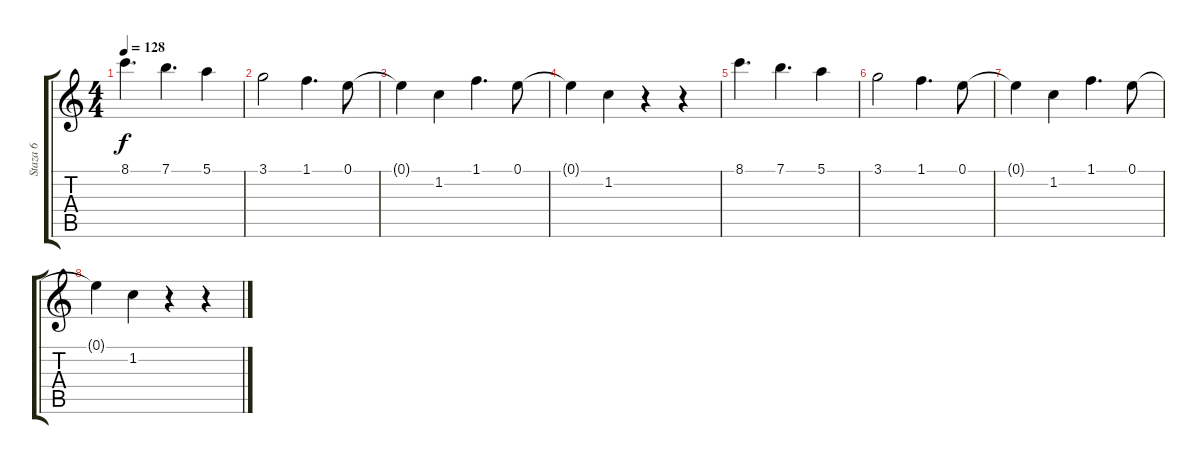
\track ("Staza 6" "Staza 6") {instrument overdrivenguitar}
\staff {score tabs}
\tuning (E4 B3 G3 D3 A2 E2) {hide}
\ts (4 4)
\tempo 128
\clef g2
\ks c
8.1.4{d dy f} 7.1.4{d} 5.1.4 |
3.1.2 1.1.4{d} 0.1.8 |
0.1{t}.4 1.2.4 1.1.4{d} 0.1.8 |
0.1{t}.4 1.2.4 r.4 r.4 |
8.1.4{d} 7.1.4{d} 5.1.4 |
3.1.2 1.1.4{d} 0.1.8 |
0.1{t}.4 1.2.4 1.1.4{d} 0.1.8 |
0.1{t}.4 1.2.4 r.4 r.4
